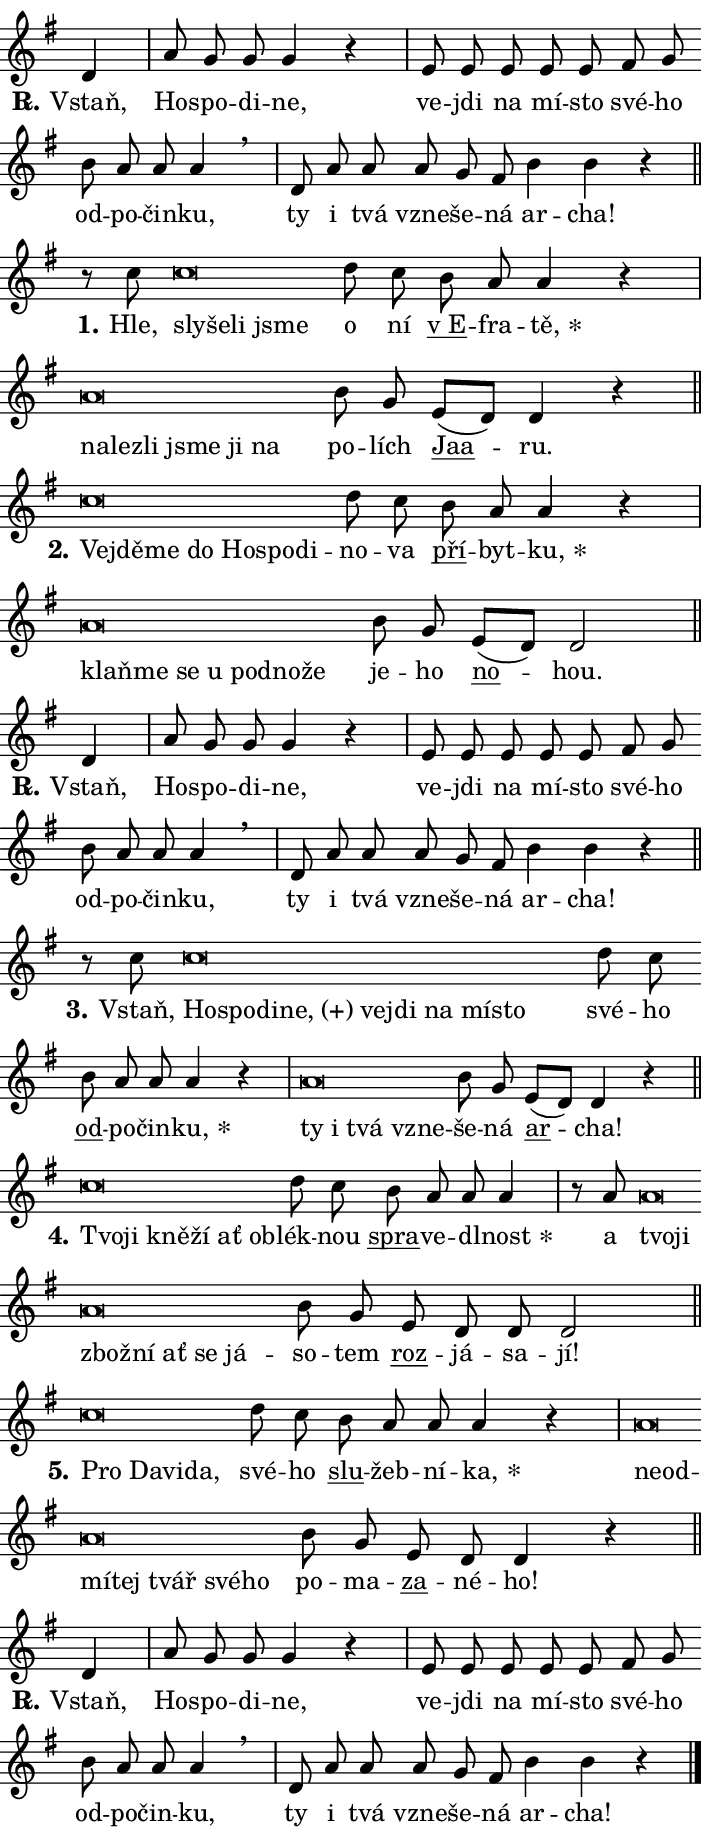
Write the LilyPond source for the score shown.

\version "2.24.0"
\header { tagline = "" }
\paper {
  indent = 0\cm
  top-margin = 0\cm
  right-margin = 0.13\cm % to fit lyric hyphens
  bottom-margin = 0\cm
  left-margin = 0\cm
  paper-width = 12\cm
  page-breaking = #ly:one-page-breaking
  system-system-spacing.basic-distance = #11
  score-system-spacing.basic-distance = #11
  ragged-last = ##f
}


%% Author: Thomas Morley
%% https://lists.gnu.org/archive/html/lilypond-user/2020-05/msg00002.html
#(define (line-position grob)
"Returns position of @var[grob} in current system:
   @code{'start}, if at first time-step
   @code{'end}, if at last time-step
   @code{'middle} otherwise
"
  (let* ((col (ly:item-get-column grob))
         (ln (ly:grob-object col 'left-neighbor))
         (rn (ly:grob-object col 'right-neighbor))
         (col-to-check-left (if (ly:grob? ln) ln col))
         (col-to-check-right (if (ly:grob? rn) rn col))
         (break-dir-left
           (and
             (ly:grob-property col-to-check-left 'non-musical #f)
             (ly:item-break-dir col-to-check-left)))
         (break-dir-right
           (and
             (ly:grob-property col-to-check-right 'non-musical #f)
             (ly:item-break-dir col-to-check-right))))
        (cond ((eqv? 1 break-dir-left) 'start)
              ((eqv? -1 break-dir-right) 'end)
              (else 'middle))))

#(define (tranparent-at-line-position vctor)
  (lambda (grob)
  "Relying on @code{line-position} select the relevant enry from @var{vctor}.
Used to determine transparency,"
    (case (line-position grob)
      ((end) (not (vector-ref vctor 0)))
      ((middle) (not (vector-ref vctor 1)))
      ((start) (not (vector-ref vctor 2))))))

noteHeadBreakVisibility =
#(define-music-function (break-visibility)(vector?)
"Makes @code{NoteHead}s transparent relying on @var{break-visibility}"
#{
  \override NoteHead.transparent =
    #(tranparent-at-line-position break-visibility)
#})

#(define delete-ledgers-for-transparent-note-heads
  (lambda (grob)
    "Reads whether a @code{NoteHead} is transparent.
If so this @code{NoteHead} is removed from @code{'note-heads} from
@var{grob}, which is supposed to be @code{LedgerLineSpanner}.
As a result ledgers are not printed for this @code{NoteHead}"
    (let* ((nhds-array (ly:grob-object grob 'note-heads))
           (nhds-list
             (if (ly:grob-array? nhds-array)
                 (ly:grob-array->list nhds-array)
                 '()))
           ;; Relies on the transparent-property being done before
           ;; Staff.LedgerLineSpanner.after-line-breaking is executed.
           ;; This is fragile ...
           (to-keep
             (remove
               (lambda (nhd)
                 (ly:grob-property nhd 'transparent #f))
               nhds-list)))
      ;; TODO find a better method to iterate over grob-arrays, similiar
      ;; to filter/remove etc for lists
      ;; For now rebuilt from scratch
      (set! (ly:grob-object grob 'note-heads)  '())
      (for-each
        (lambda (nhd)
          (ly:pointer-group-interface::add-grob grob 'note-heads nhd))
        to-keep))))

squashNotes = {
  \override NoteHead.X-extent = #'(-0.2 . 0.2)
  \override NoteHead.Y-extent = #'(-0.75 . 0)
  \override NoteHead.stencil =
    #(lambda (grob)
       (let ((pos (ly:grob-property grob 'staff-position)))
         (begin
           (if (< pos -7) (display "ERROR: Lower brevis then expected\n") (display ""))
           (if (<= pos -6) ly:text-interface::print ly:note-head::print))))
}
unSquashNotes = {
  \revert NoteHead.X-extent
  \revert NoteHead.Y-extent
  \revert NoteHead.stencil
}

hideNotes = \noteHeadBreakVisibility #begin-of-line-visible
unHideNotes = \noteHeadBreakVisibility #all-visible

% work-around for resetting accidentals
% https://lilypond.org/doc/v2.23/Documentation/notation/displaying-rhythms#unmetered-music
cadenzaMeasure = {
  \cadenzaOff
  \partial 1024 s1024
  \cadenzaOn
}

#(define-markup-command (accent layout props text) (markup?)
  "Underline accented syllable"
  (interpret-markup layout props
    #{\markup \override #'(offset . 4.3) \underline { #text }#}))

responsum = \markup \concat {
  "R" \hspace #-1.05 \path #0.1 #'((moveto 0 0.07) (lineto 0.9 0.8)) \hspace #0.05 "."
}

spaceSize = #0.6828661417322834 % exact space size for TeX Gyre Schola

\layout {
  \context {
    \Staff
    \remove "Time_signature_engraver"
    \override LedgerLineSpanner.after-line-breaking = #delete-ledgers-for-transparent-note-heads
  }
  \context {
    \Lyrics {
      \override LyricSpace.minimum-distance = \spaceSize
      \override LyricText.font-name = #"TeX Gyre Schola"
      \override LyricText.font-size = 1
      \override StanzaNumber.font-name = #"TeX Gyre Schola Bold"
      \override StanzaNumber.font-size = 1
    }
  }
  \context {
    \Score 
    \override NoteHead.text =
      #(lambda (grob) 
        (let ((pos (ly:grob-property grob 'staff-position)))
          #{\markup {
            \combine
              \halign #-0.55 \raise #(if (= pos -6) 0 0.5) \override #'(thickness . 2) \draw-line #'(3.2 . 0)
              \musicglyph "noteheads.sM1"
          }#}))
  }
}

% magnetic-lyrics.ily
%
%   written by
%     Jean Abou Samra <jean@abou-samra.fr>
%     Werner Lemberg <wl@gnu.org>
%
%   adapted by
%     Jiri Hon <jiri.hon@gmail.com>
%
% Version 2022-Apr-15

% https://www.mail-archive.com/lilypond-user@gnu.org/msg149350.html

#(define (Left_hyphen_pointer_engraver context)
   "Collect syllable-hyphen-syllable occurrences in lyrics and store
them in properties.  This engraver only looks to the left.  For
example, if the lyrics input is @code{foo -- bar}, it does the
following.

@itemize @bullet
@item
Set the @code{text} property of the @code{LyricHyphen} grob between
@q{foo} and @q{bar} to @code{foo}.

@item
Set the @code{left-hyphen} property of the @code{LyricText} grob with
text @q{foo} to the @code{LyricHyphen} grob between @q{foo} and
@q{bar}.
@end itemize

Use this auxiliary engraver in combination with the
@code{lyric-@/text::@/apply-@/magnetic-@/offset!} hook."
   (let ((hyphen #f)
         (text #f))
     (make-engraver
      (acknowledgers
       ((lyric-syllable-interface engraver grob source-engraver)
        (set! text grob)))
      (end-acknowledgers
       ((lyric-hyphen-interface engraver grob source-engraver)
        ;(when (not (grob::has-interface grob 'lyric-space-interface))
          (set! hyphen grob)));)
      ((stop-translation-timestep engraver)
       (when (and text hyphen)
         (ly:grob-set-object! text 'left-hyphen hyphen))
       (set! text #f)
       (set! hyphen #f)))))

#(define (lyric-text::apply-magnetic-offset! grob)
   "If the space between two syllables is less than the value in
property @code{LyricText@/.details@/.squash-threshold}, move the right
syllable to the left so that it gets concatenated with the left
syllable.

Use this function as a hook for
@code{LyricText@/.after-@/line-@/breaking} if the
@code{Left_@/hyphen_@/pointer_@/engraver} is active."
   (let ((hyphen (ly:grob-object grob 'left-hyphen #f)))
     (when hyphen
       (let ((left-text (ly:spanner-bound hyphen LEFT)))
         (when (grob::has-interface left-text 'lyric-syllable-interface)
           (let* ((common (ly:grob-common-refpoint grob left-text X))
                  (this-x-ext (ly:grob-extent grob common X))
                  (left-x-ext
                   (begin
                     ;; Trigger magnetism for left-text.
                     (ly:grob-property left-text 'after-line-breaking)
                     (ly:grob-extent left-text common X)))
                  ;; `delta` is the gap width between two syllables.
                  (delta (- (interval-start this-x-ext)
                            (interval-end left-x-ext)))
                  (details (ly:grob-property grob 'details))
                  (threshold (assoc-get 'squash-threshold details 0.2)))
             (when (< delta threshold)
               (let* (;; We have to manipulate the input text so that
                      ;; ligatures crossing syllable boundaries are not
                      ;; disabled.  For languages based on the Latin
                      ;; script this is essentially a beautification.
                      ;; However, for non-Western scripts it can be a
                      ;; necessity.
                      (lt (ly:grob-property left-text 'text))
                      (rt (ly:grob-property grob 'text))
                      (is-space (grob::has-interface hyphen 'lyric-space-interface))
                      (space (if is-space " " ""))
                      (extra-delta (if is-space spaceSize 0))
                      ;; Append new syllable.
                      (ltrt-space (if (and (string? lt) (string? rt))
                                (string-append lt space rt)
                                (make-concat-markup (list lt space rt))))
                      ;; Right-align `ltrt` to the right side.
                      (ltrt-space-markup (grob-interpret-markup
                               grob
                               (make-translate-markup
                                (cons (interval-length this-x-ext) 0)
                                (make-right-align-markup ltrt-space)))))
                 (begin
                   ;; Don't print `left-text`.
                   (ly:grob-set-property! left-text 'stencil #f)
                   ;; Set text and stencil (which holds all collected
                   ;; syllables so far) and shift it to the left.
                   (ly:grob-set-property! grob 'text ltrt-space)
                   (ly:grob-set-property! grob 'stencil ltrt-space-markup)
                   (ly:grob-translate-axis! grob (- (- delta extra-delta)) X))))))))))


#(define (lyric-hyphen::displace-bounds-first grob)
   ;; Make very sure this callback isn't triggered too early.
   (let ((left (ly:spanner-bound grob LEFT))
         (right (ly:spanner-bound grob RIGHT)))
     (ly:grob-property left 'after-line-breaking)
     (ly:grob-property right 'after-line-breaking)
     (ly:lyric-hyphen::print grob)))

squashThreshold = #0.4

\layout {
  \context {
    \Lyrics
    \consists #Left_hyphen_pointer_engraver
    \override LyricText.after-line-breaking =
      #lyric-text::apply-magnetic-offset!
    \override LyricHyphen.stencil = #lyric-hyphen::displace-bounds-first
    \override LyricText.details.squash-threshold = \squashThreshold
    \override LyricHyphen.minimum-distance = 0
    \override LyricHyphen.minimum-length = \squashThreshold
  }
}

squashText = \override LyricText.details.squash-threshold = 9999
unSquashText = \override LyricText.details.squash-threshold = \squashThreshold

leftText = \override LyricText.self-alignment-X = #LEFT
unLeftText = \revert LyricText.self-alignment-X

starOffset = #(lambda (grob) 
                (let ((x_offset (ly:self-alignment-interface::aligned-on-x-parent grob)))
                  (if (= x_offset 0) 0 (+ x_offset 1.2))))

star = #(define-music-function (syllable)(string?)
"Append star separator at the end of a syllable"
#{
  \once \override LyricText.X-offset = #starOffset
  \lyricmode { \markup {
    #syllable
    \override #'((font-name . "TeX Gyre Schola Bold")) \hspace #0.2 \lower #0.65 \larger "*"
  } }
#})

starAccent = #(define-music-function (syllable)(string?)
"Append star separator at the end of a syllable and make accent"
#{
  \once \override LyricText.X-offset = #starOffset
  \lyricmode { \markup {
    \accent #syllable
    \override #'((font-name . "TeX Gyre Schola Bold")) \hspace #0.2 \lower #0.65 \larger "*"
  } }
#})

breath = #(define-music-function (syllable)(string?)
"Append breathing indicator at the end of a syllable"
#{
  \lyricmode { \markup { #syllable "+" } }
#})

optionalBreath = #(define-music-function (syllable)(string?)
"Append optional breathing indicator at the end of a syllable"
#{
  \lyricmode { \markup { #syllable "(+)" } }
#})


\score {
    <<
        \new Voice = "melody" { \cadenzaOn \key g \major \relative { d'4 \cadenzaMeasure \bar "|" a'8 g g g4 r \cadenzaMeasure \bar "|" e8 e e e e \bar "" fis g \bar "" b a a a4 \breathe \cadenzaMeasure \bar "|" d,8 a' a \bar "" a g fis b4 b r \cadenzaMeasure \bar "||" \break } }
        \new Lyrics \lyricsto "melody" { \lyricmode { \set stanza = \responsum
Vstaň, Ho -- spo -- di -- ne, ve -- jdi na mí -- sto své -- ho od -- po -- čin -- ku, ty i tvá vzne -- še -- ná ar -- cha! } }
    >>
    \layout {}
}

\score {
    <<
        \new Voice = "melody" { \cadenzaOn \key g \major \relative { r8 c''8 \squashNotes c\breve*1/16 \hideNotes \breve*1/16 \bar "" \breve*1/16 \breve*1/16 \bar "" \unHideNotes \unSquashNotes d8 c \bar "" b a a4 r \cadenzaMeasure \bar "|" \squashNotes a\breve*1/16 \hideNotes \breve*1/16 \bar "" \breve*1/16 \bar "" \breve*1/16 \bar "" \breve*1/16 \breve*1/16 \bar "" \unHideNotes \unSquashNotes b8 g \bar "" e[( d)] d4 r \cadenzaMeasure \bar "||" \break } }
        \new Lyrics \lyricsto "melody" { \lyricmode { \set stanza = "1."
Hle, \leftText sly -- \squashText še -- li jsme \unLeftText \unSquashText o ní \markup \accent "v E" -- fra -- \star tě, \leftText na -- \squashText lez -- li jsme ji na \unLeftText \unSquashText po -- lích \markup \accent Jaa -- ru. } }
    >>
    \layout {}
}

\score {
    <<
        \new Voice = "melody" { \cadenzaOn \key g \major \relative { \squashNotes c''\breve*1/16 \hideNotes \breve*1/16 \bar "" \breve*1/16 \bar "" \breve*1/16 \bar "" \breve*1/16 \bar "" \breve*1/16 \breve*1/16 \bar "" \unHideNotes \unSquashNotes d8 c \bar "" b a a4 r \cadenzaMeasure \bar "|" \squashNotes a\breve*1/16 \hideNotes \breve*1/16 \bar "" \breve*1/16 \bar "" \breve*1/16 \bar "" \breve*1/16 \bar "" \breve*1/16 \breve*1/16 \bar "" \unHideNotes \unSquashNotes b8 g \bar "" e[( d)] d2 \cadenzaMeasure \bar "||" \break } }
        \new Lyrics \lyricsto "melody" { \lyricmode { \set stanza = "2."
\leftText Ve -- \squashText jdě -- me do Ho -- spo -- di -- \unLeftText \unSquashText no -- va \markup \accent pří -- byt -- \star ku, \leftText klaň -- \squashText me se u pod -- no -- že \unLeftText \unSquashText je -- ho \markup \accent no -- hou. } }
    >>
    \layout {}
}

\score {
    <<
        \new Voice = "melody" { \cadenzaOn \key g \major \relative { d'4 \cadenzaMeasure \bar "|" a'8 g g g4 r \cadenzaMeasure \bar "|" e8 e e e e \bar "" fis g \bar "" b a a a4 \breathe \cadenzaMeasure \bar "|" d,8 a' a \bar "" a g fis b4 b r \cadenzaMeasure \bar "||" \break } }
        \new Lyrics \lyricsto "melody" { \lyricmode { \set stanza = \responsum
Vstaň, Ho -- spo -- di -- ne, ve -- jdi na mí -- sto své -- ho od -- po -- čin -- ku, ty i tvá vzne -- še -- ná ar -- cha! } }
    >>
    \layout {}
}

\score {
    <<
        \new Voice = "melody" { \cadenzaOn \key g \major \relative { r8 c''8 \squashNotes c\breve*1/16 \hideNotes \breve*1/16 \bar "" \breve*1/16 \bar "" \breve*1/16 \bar "" \breve*1/16 \bar "" \breve*1/16 \bar "" \breve*1/16 \bar "" \breve*1/16 \breve*1/16 \bar "" \unHideNotes \unSquashNotes d8 c \bar "" b a a a4 r \cadenzaMeasure \bar "|" \squashNotes a\breve*1/16 \hideNotes \breve*1/16 \bar "" \breve*1/16 \breve*1/16 \bar "" \unHideNotes \unSquashNotes b8 g \bar "" e[( d)] d4 r \cadenzaMeasure \bar "||" \break } }
        \new Lyrics \lyricsto "melody" { \lyricmode { \set stanza = "3."
Vstaň, \leftText Ho -- \squashText spo -- di -- \optionalBreath ne, ve -- jdi na mí -- sto \unLeftText \unSquashText své -- ho \markup \accent od -- po -- čin -- \star ku, \leftText ty \squashText i tvá vzne -- \unLeftText \unSquashText še -- ná \markup \accent ar -- cha! } }
    >>
    \layout {}
}

\score {
    <<
        \new Voice = "melody" { \cadenzaOn \key g \major \relative { \squashNotes c''\breve*1/16 \hideNotes \breve*1/16 \bar "" \breve*1/16 \bar "" \breve*1/16 \bar "" \breve*1/16 \breve*1/16 \bar "" \unHideNotes \unSquashNotes d8 c \bar "" b a a a4 \cadenzaMeasure \bar "|" r8 a8 \squashNotes a\breve*1/16 \hideNotes \breve*1/16 \bar "" \breve*1/16 \bar "" \breve*1/16 \bar "" \breve*1/16 \bar "" \breve*1/16 \breve*1/16 \bar "" \unHideNotes \unSquashNotes b8 g \bar "" e d d d2 \cadenzaMeasure \bar "||" \break } }
        \new Lyrics \lyricsto "melody" { \lyricmode { \set stanza = "4."
\leftText Tvo -- \squashText ji kně -- ží ať ob -- \unLeftText \unSquashText lék -- nou \markup \accent spra -- ve -- dl -- \star nost a \leftText tvo -- \squashText ji zbož -- ní ať se já -- \unLeftText \unSquashText so -- tem \markup \accent roz -- já -- sa -- jí! } }
    >>
    \layout {}
}

\score {
    <<
        \new Voice = "melody" { \cadenzaOn \key g \major \relative { \squashNotes c''\breve*1/16 \hideNotes \breve*1/16 \bar "" \breve*1/16 \breve*1/16 \bar "" \unHideNotes \unSquashNotes d8 c \bar "" b a a a4 r \cadenzaMeasure \bar "|" \squashNotes a\breve*1/16 \hideNotes \breve*1/16 \bar "" \breve*1/16 \bar "" \breve*1/16 \bar "" \breve*1/16 \bar "" \breve*1/16 \breve*1/16 \bar "" \unHideNotes \unSquashNotes b8 g \bar "" e d d4 r \cadenzaMeasure \bar "||" \break } }
        \new Lyrics \lyricsto "melody" { \lyricmode { \set stanza = "5."
\leftText Pro \squashText Da -- vi -- da, \unLeftText \unSquashText své -- ho \markup \accent slu -- žeb -- ní -- \star ka, \leftText ne -- \squashText od -- mí -- tej tvář své -- ho \unLeftText \unSquashText po -- ma -- \markup \accent za -- né -- ho! } }
    >>
    \layout {}
}

\score {
    <<
        \new Voice = "melody" { \cadenzaOn \key g \major \relative { d'4 \cadenzaMeasure \bar "|" a'8 g g g4 r \cadenzaMeasure \bar "|" e8 e e e e \bar "" fis g \bar "" b a a a4 \breathe \cadenzaMeasure \bar "|" d,8 a' a \bar "" a g fis b4 b r \cadenzaMeasure \bar "||" \break } \bar "|." }
        \new Lyrics \lyricsto "melody" { \lyricmode { \set stanza = \responsum
Vstaň, Ho -- spo -- di -- ne, ve -- jdi na mí -- sto své -- ho od -- po -- čin -- ku, ty i tvá vzne -- še -- ná ar -- cha! } }
    >>
    \layout {}
}
